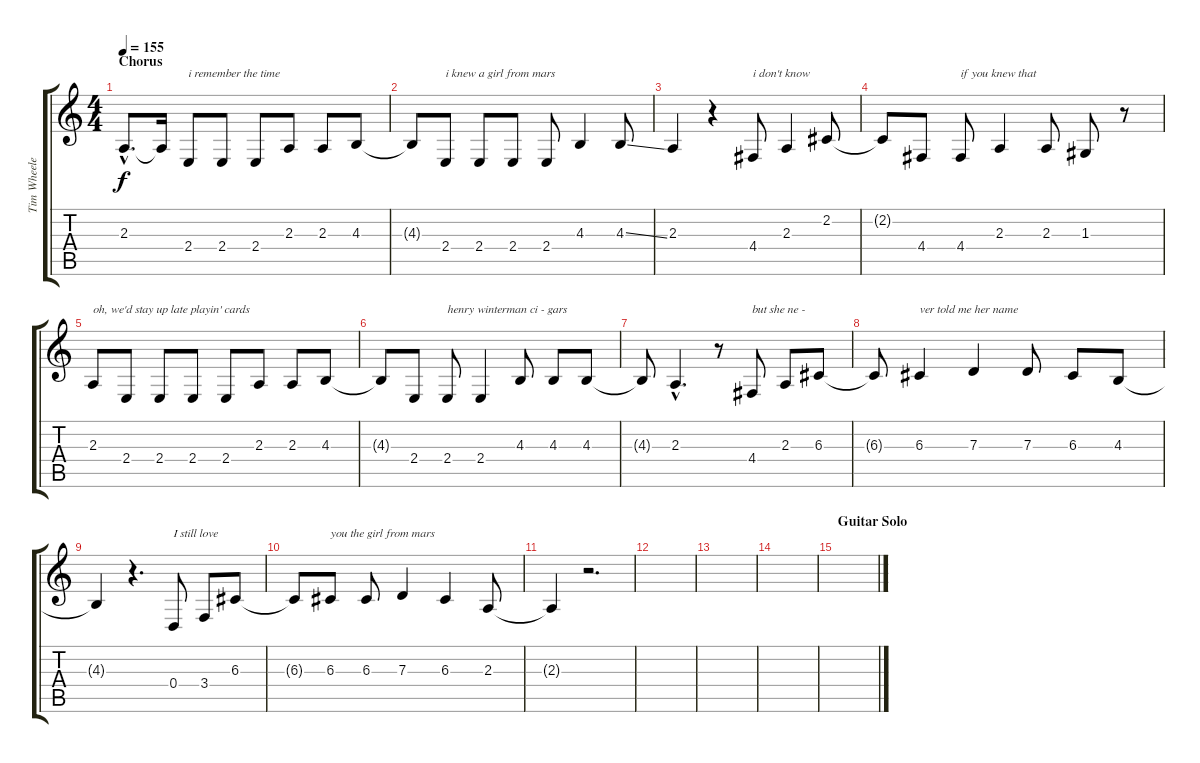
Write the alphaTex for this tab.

\track ("Tim Wheeler (vox)" "Tim Wheele") {instrument shakuhachi}
\staff {score tabs}
\tuning (E4 B3 G3 D3 A2 E2) {hide}
\ts (4 4)
\section ("" "Chorus")
\tempo 155
\clef g2
\ks c
2.3{hac t}.8{d dy f} 2.3{t}.16 2.4.8{txt "i remember the time"} 2.4.8 2.4.8 2.3.8 2.3.8 4.3.8 |
4.3{t}.8 2.4.8{txt "i knew a girl from mars"} 2.4.8 2.4.8 2.4.8 4.3.4 4.3{ss}.8 |
2.3.4 r.4 4.4.8{txt "i don't know"} 2.3.4 2.2.8 |
2.2{t}.8 4.4.8 4.4.8{txt "if you knew that"} 2.3.4 2.3.8 1.3.8 r.8 |
2.3.8{txt "oh, we'd stay up late playin' cards"} 2.4.8 2.4.8 2.4.8 2.4.8 2.3.8 2.3.8 4.3.8 |
4.3{t}.8 2.4.8 2.4.8{txt "henry winterman ci - gars"} 2.4.4 4.3.8 4.3.8 4.3.8 |
4.3{t}.8 2.3{hac}.4{d} r.8 4.4.8{txt "but she ne -"} 2.3.8 6.3.8 |
6.3{t}.8 6.3.4{txt "ver told me her name"} 7.3.4 7.3.8 6.3.8 4.3.8 |
4.3{t}.4 r.4{d} 0.4.8{txt "I still love"} 3.4.8 6.3.8 |
6.3{t}.8 6.3.8{txt "you the girl from mars"} 6.3.8 7.3.4 6.3.4 2.3.8 |
2.3{t}.4 r.2{d} |
|
|
|
\section ("" "Guitar Solo")
